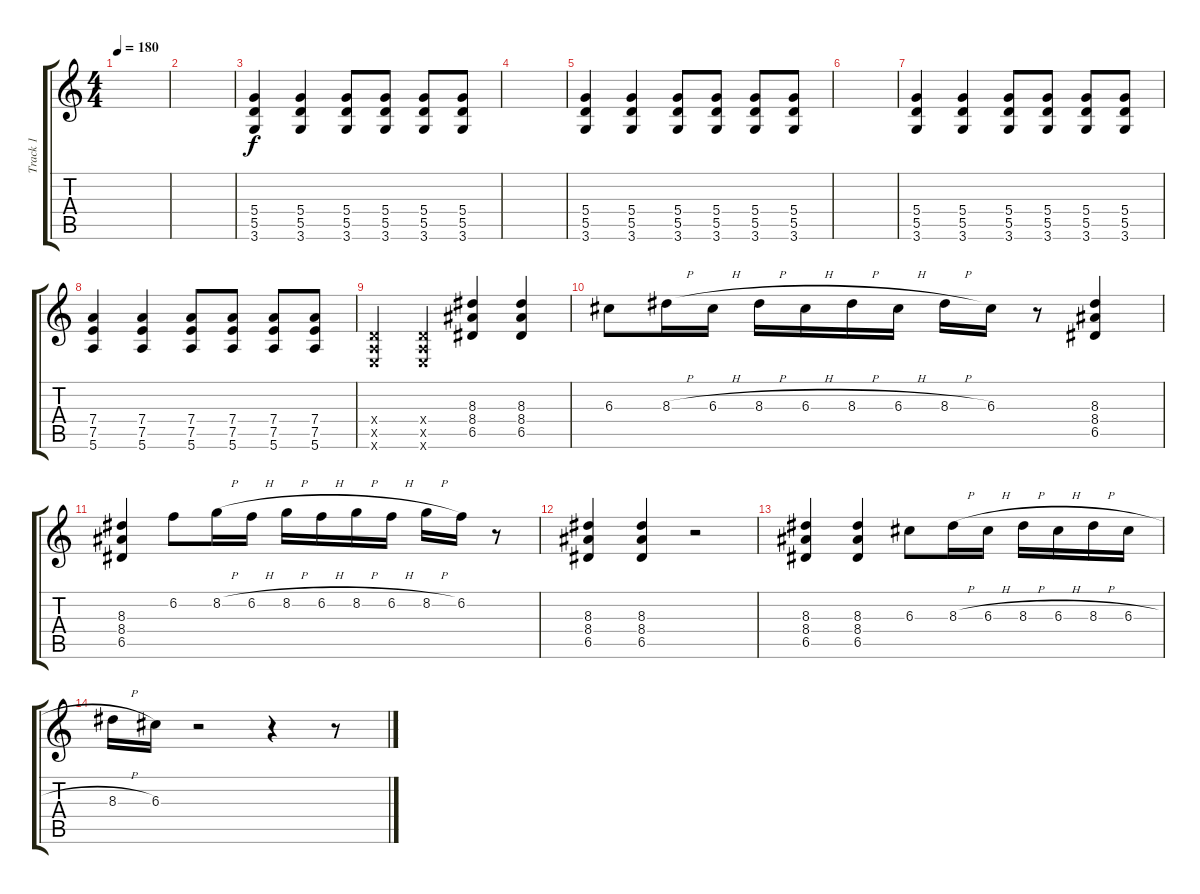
\track ("Track 1" "Track 1") {instrument distortionguitar}
\staff {score tabs}
\tuning (E4 B3 G3 D3 A2 E2) {hide}
\ts (4 4)
\tempo 180
\clef g2
\ks c
|
|
(5.4 5.5 3.6).4 (5.4 5.5 3.6).4 (5.4 5.5 3.6).8 (5.4 5.5 3.6).8 (5.4 5.5 3.6).8 (5.4 5.5 3.6).8 |
|
(5.4 5.5 3.6).4 (5.4 5.5 3.6).4 (5.4 5.5 3.6).8 (5.4 5.5 3.6).8 (5.4 5.5 3.6).8 (5.4 5.5 3.6).8 |
|
(5.4 5.5 3.6).4 (5.4 5.5 3.6).4 (5.4 5.5 3.6).8 (5.4 5.5 3.6).8 (5.4 5.5 3.6).8 (5.4 5.5 3.6).8 |
(7.4 7.5 5.6).4 (7.4 7.5 5.6).4 (7.4 7.5 5.6).8 (7.4 7.5 5.6).8 (7.4 7.5 5.6).8 (7.4 7.5 5.6).8 |
(0.4{x} 0.5{x} 0.6{x}).4 (0.4{x} 0.5{x} 0.6{x}).4 (8.3 8.4 6.5).4 (8.3 8.4 6.5).4 |
6.3.8 8.3{h}.16 6.3{h}.16 8.3{h}.16 6.3{h}.16 8.3{h}.16 6.3{h}.16 8.3{h}.16 6.3.16 r.8 (8.3 8.4 6.5).4 |
(8.3 8.4 6.5).4 6.2.8 8.2{h}.16 6.2{h}.16 8.2{h}.16 6.2{h}.16 8.2{h}.16 6.2{h}.16 8.2{h}.16 6.2.16 r.8 |
(8.3 8.4 6.5).4 (8.3 8.4 6.5).4 r.2 |
(8.3 8.4 6.5).4 (8.3 8.4 6.5).4 6.3.8 8.3{h}.16 6.3{h}.16 8.3{h}.16 6.3{h}.16 8.3{h}.16 6.3{h}.16 |
8.3{h}.16 6.3.16 r.2 r.4 r.8
